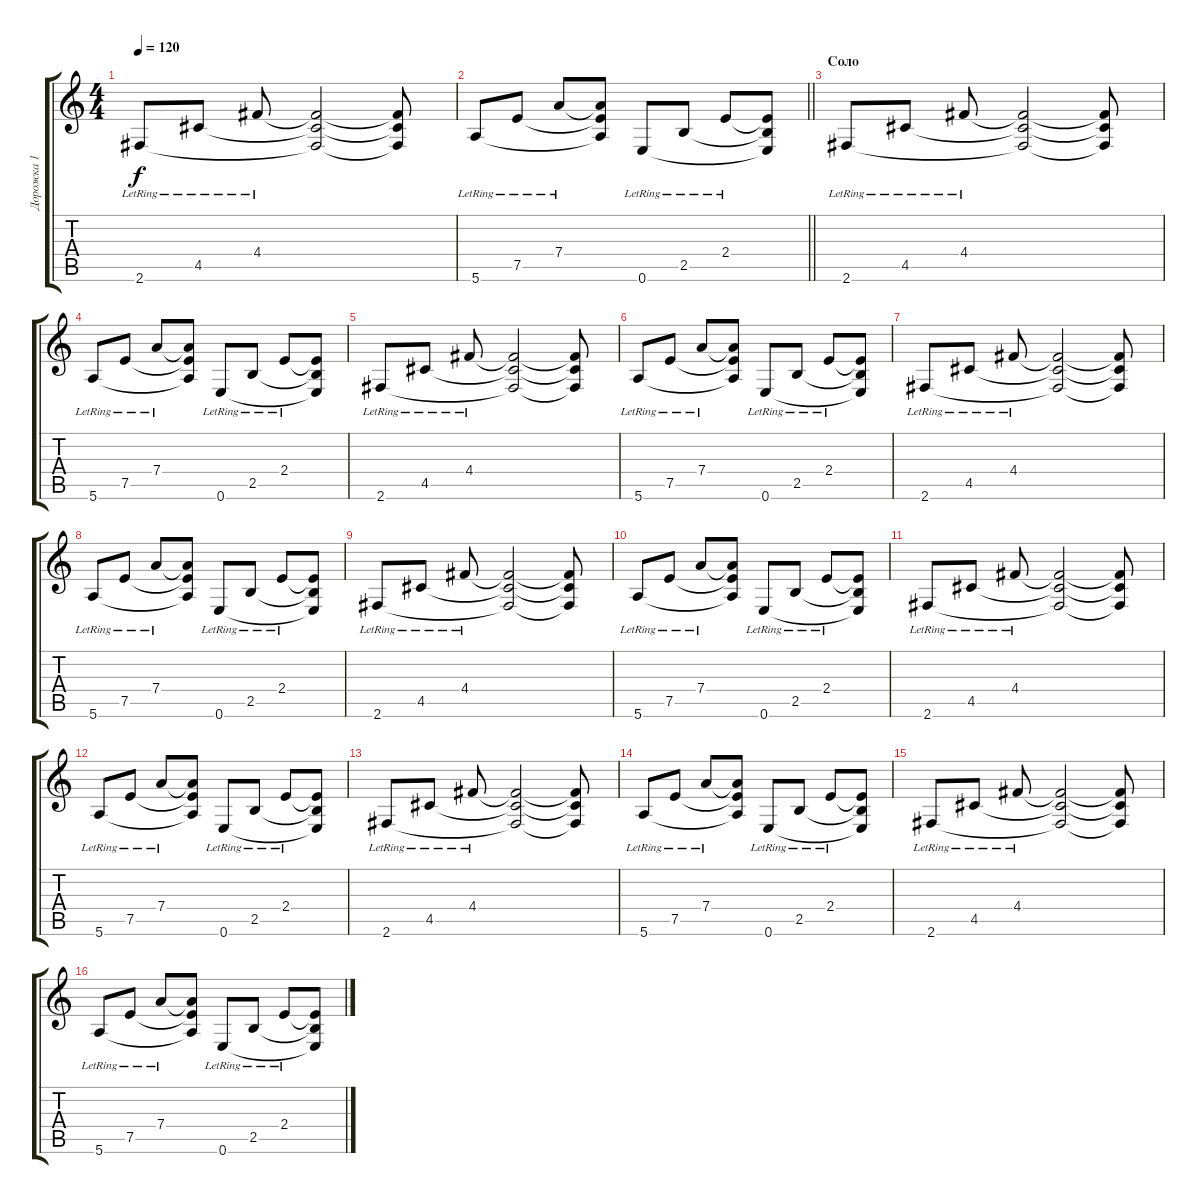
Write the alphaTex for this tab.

\track ("Дорожка 1" "Дорожка 1") {instrument distortionguitar}
\staff {score tabs}
\tuning (E4 B3 G3 D3 A2 E2) {hide}
\ts (4 4)
\tempo 120
\clef g2
\ks c
2.6{lr}.8{dy f} 4.5{lr}.8 4.4{lr}.8 (4.4{t} 4.5{t} 2.6{t}).2 (4.4{t} 4.5{t} 2.6{t}).8 |
\barLineRight lightlight
5.6{lr}.8 7.5{lr}.8 7.4{lr}.8 (7.4{t} 7.5{t} 5.6{t}).8 0.6{lr}.8 2.5{lr}.8 2.4{lr}.8 (2.4{t} 2.5{t} 0.6{t}).8 |
\section ("" "Соло")
2.6{lr}.8{instrument electricguitarjazz} 4.5{lr}.8 4.4{lr}.8 (4.4{t} 4.5{t} 2.6{t}).2 (4.4{t} 4.5{t} 2.6{t}).8 |
5.6{lr}.8 7.5{lr}.8 7.4{lr}.8 (7.4{t} 7.5{t} 5.6{t}).8 0.6{lr}.8 2.5{lr}.8 2.4{lr}.8 (2.4{t} 2.5{t} 0.6{t}).8 |
2.6{lr}.8 4.5{lr}.8 4.4{lr}.8 (4.4{t} 4.5{t} 2.6{t}).2 (4.4{t} 4.5{t} 2.6{t}).8 |
5.6{lr}.8 7.5{lr}.8 7.4{lr}.8 (7.4{t} 7.5{t} 5.6{t}).8 0.6{lr}.8 2.5{lr}.8 2.4{lr}.8 (2.4{t} 2.5{t} 0.6{t}).8 |
2.6{lr}.8 4.5{lr}.8 4.4{lr}.8 (4.4{t} 4.5{t} 2.6{t}).2 (4.4{t} 4.5{t} 2.6{t}).8 |
5.6{lr}.8 7.5{lr}.8 7.4{lr}.8 (7.4{t} 7.5{t} 5.6{t}).8 0.6{lr}.8 2.5{lr}.8 2.4{lr}.8 (2.4{t} 2.5{t} 0.6{t}).8 |
2.6{lr}.8 4.5{lr}.8 4.4{lr}.8 (4.4{t} 4.5{t} 2.6{t}).2 (4.4{t} 4.5{t} 2.6{t}).8 |
5.6{lr}.8 7.5{lr}.8 7.4{lr}.8 (7.4{t} 7.5{t} 5.6{t}).8 0.6{lr}.8 2.5{lr}.8 2.4{lr}.8 (2.4{t} 2.5{t} 0.6{t}).8 |
2.6{lr}.8 4.5{lr}.8 4.4{lr}.8 (4.4{t} 4.5{t} 2.6{t}).2 (4.4{t} 4.5{t} 2.6{t}).8 |
5.6{lr}.8 7.5{lr}.8 7.4{lr}.8 (7.4{t} 7.5{t} 5.6{t}).8 0.6{lr}.8 2.5{lr}.8 2.4{lr}.8 (2.4{t} 2.5{t} 0.6{t}).8 |
2.6{lr}.8 4.5{lr}.8 4.4{lr}.8 (4.4{t} 4.5{t} 2.6{t}).2 (4.4{t} 4.5{t} 2.6{t}).8 |
5.6{lr}.8 7.5{lr}.8 7.4{lr}.8 (7.4{t} 7.5{t} 5.6{t}).8 0.6{lr}.8 2.5{lr}.8 2.4{lr}.8 (2.4{t} 2.5{t} 0.6{t}).8 |
2.6{lr}.8 4.5{lr}.8 4.4{lr}.8 (4.4{t} 4.5{t} 2.6{t}).2 (4.4{t} 4.5{t} 2.6{t}).8 |
5.6{lr}.8 7.5{lr}.8 7.4{lr}.8 (7.4{t} 7.5{t} 5.6{t}).8 0.6{lr}.8 2.5{lr}.8 2.4{lr}.8 (2.4{t} 2.5{t} 0.6{t}).8
